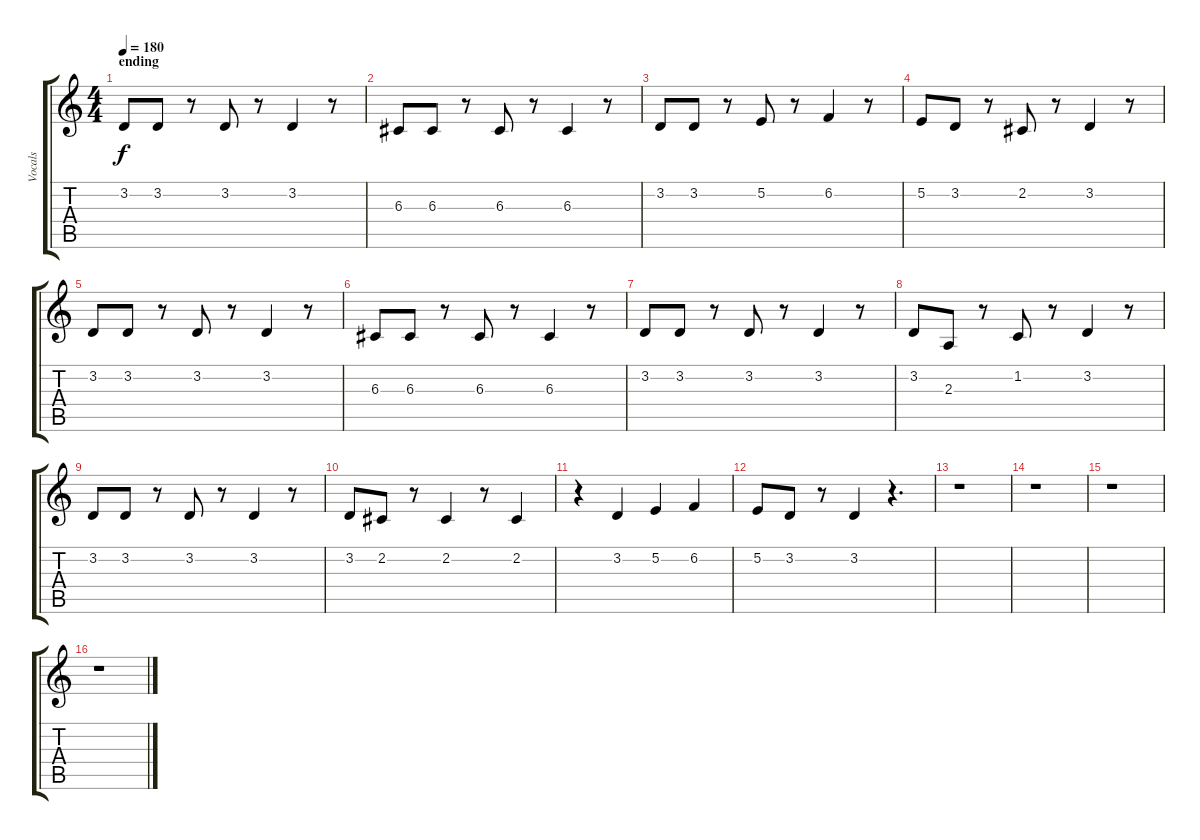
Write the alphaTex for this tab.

\track ("Vocals" "Vocals") {instrument flute}
\staff {score tabs}
\tuning (E4 B3 G3 D3 A2 E2) {hide}
\ts (4 4)
\section ("" "ending")
\tempo 180
\clef g2
\ks c
3.2.8{dy f} 3.2.8 r.8 3.2.8 r.8 3.2.4 r.8 |
6.3.8 6.3.8 r.8 6.3.8 r.8 6.3.4 r.8 |
3.2.8 3.2.8 r.8 5.2.8 r.8 6.2.4 r.8 |
5.2.8 3.2.8 r.8 2.2.8 r.8 3.2.4 r.8 |
3.2.8 3.2.8 r.8 3.2.8 r.8 3.2.4 r.8 |
6.3.8 6.3.8 r.8 6.3.8 r.8 6.3.4 r.8 |
3.2.8 3.2.8 r.8 3.2.8 r.8 3.2.4 r.8 |
3.2.8 2.3.8 r.8 1.2.8 r.8 3.2.4 r.8 |
3.2.8 3.2.8 r.8 3.2.8 r.8 3.2.4 r.8 |
3.2.8 2.2.8 r.8 2.2.4 r.8 2.2.4 |
r.4 3.2.4 5.2.4 6.2.4 |
5.2.8 3.2.8 r.8 3.2.4 r.4{d} |
r.1 |
r.1 |
r.1 |
r.1
